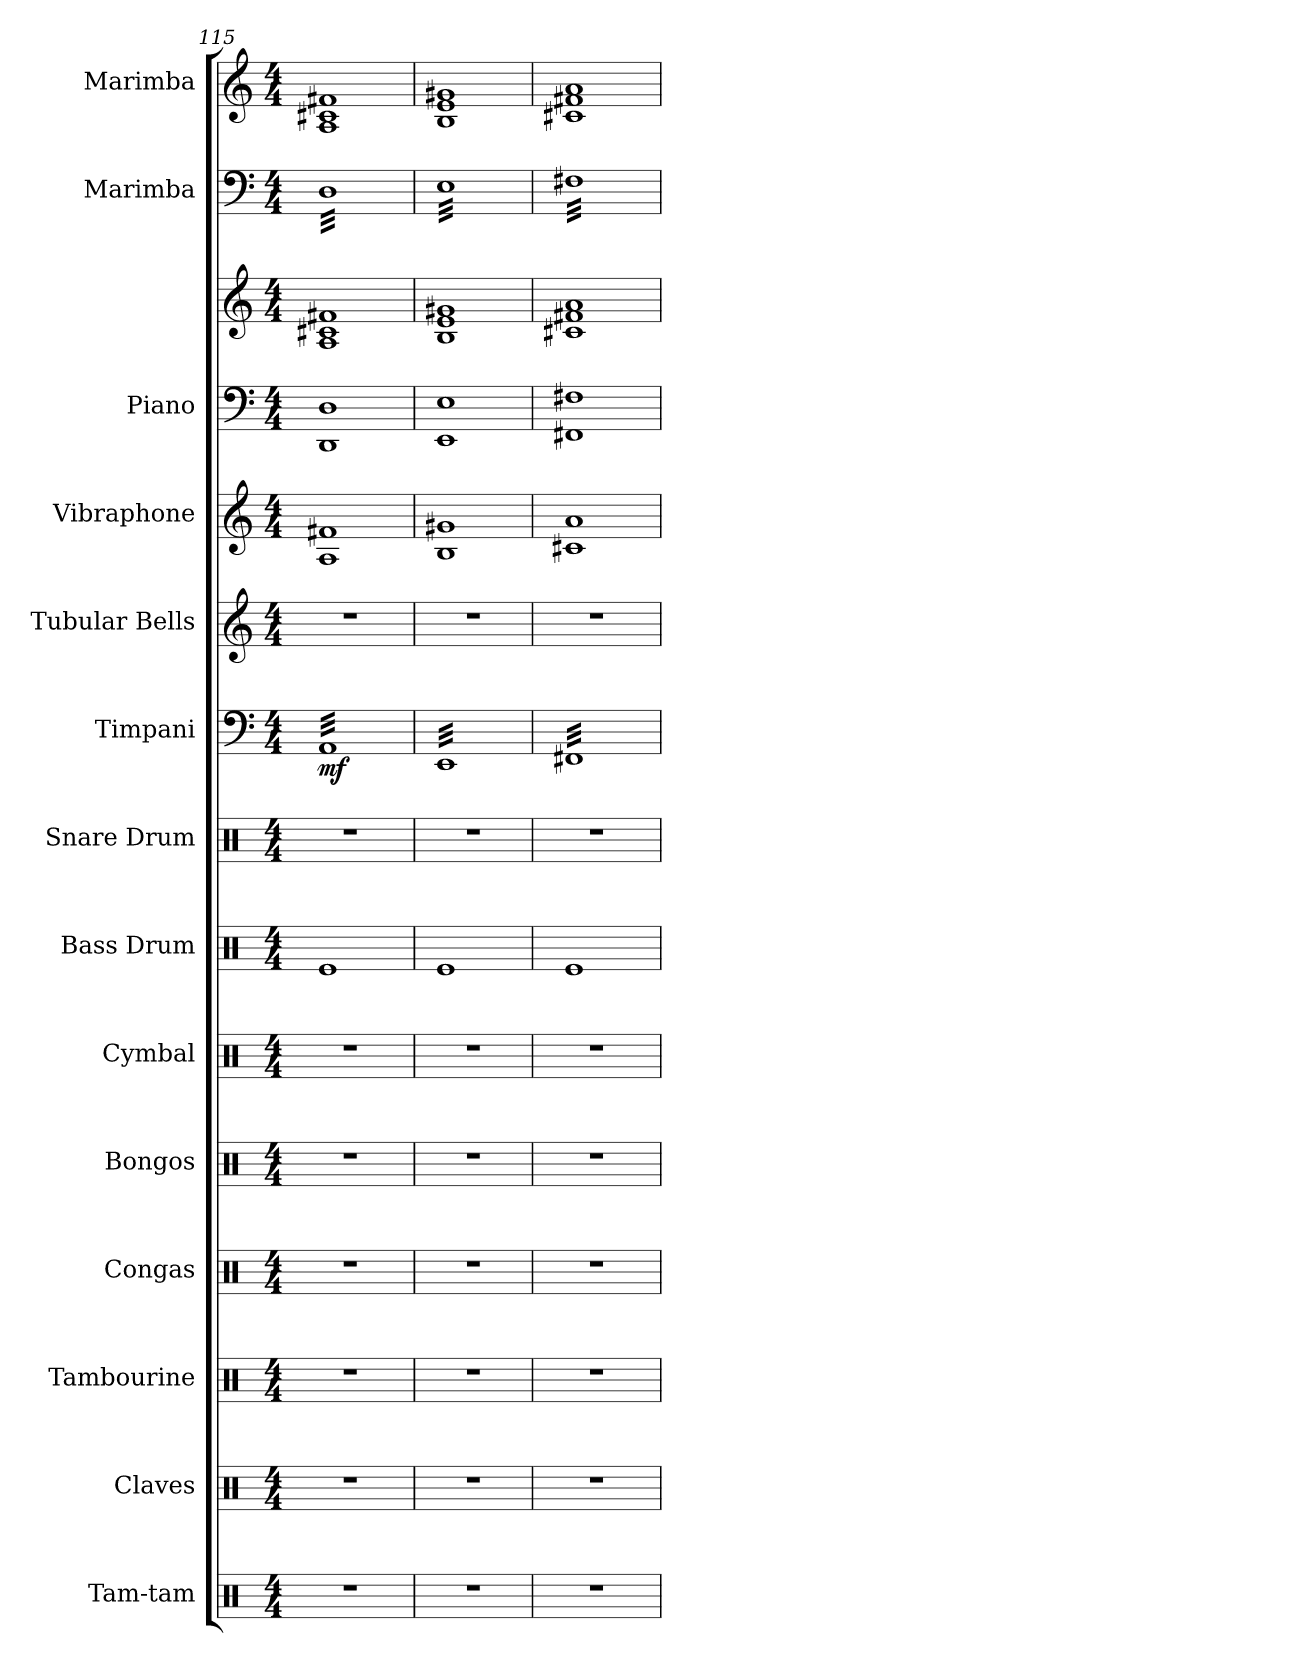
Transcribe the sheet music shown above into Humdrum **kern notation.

**kern	**kern	**kern	**kern	**kern	**kern	**kern	**kern	**kern	**dynam	**kern	**kern	**kern	**kern	**kern	**kern
*part14	*part13	*part12	*part11	*part10	*part9	*part8	*part7	*part6	*part6	*part5	*part4	*part3	*part3	*part2	*part1
*staff15	*staff14	*staff13	*staff12	*staff11	*staff10	*staff9	*staff8	*staff7	*staff7	*staff6	*staff5	*staff4	*staff3	*staff2	*staff1
*I"Tam-tam	*I"Claves	*I"Tambourine	*I"Congas	*I"Bongos	*I"Cymbal	*I"Bass Drum	*I"Snare Drum	*I"Timpani	*	*I"Tubular Bells	*I"Vibraphone	*I"Piano	*	*I"Marimba	*I"Marimba
*I'Tam-tam	*I'Clv.	*I'Tamb.	*I'Co.	*I'Bo.	*I'Cym.	*I'B. Dr.	*I'Sn. Dr.	*I'Timp.	*	*I'Tu. Be.	*I'Vib.	*I'Pno.	*	*I'Mrm.	*I'Mrm.
!!LO:PB:g=z
*clefX	*clefX	*clefX	*clefX	*clefX	*clefX	*clefX	*clefX	*clefF4	*	*clefG2	*clefG2	*clefF4	*clefG2	*clefF4	*clefG2
*k[]	*k[]	*k[]	*k[]	*k[]	*k[]	*k[]	*k[]	*k[]	*	*k[]	*k[]	*k[]	*k[]	*k[]	*k[]
*M4/4	*M4/4	*M4/4	*M4/4	*M4/4	*M4/4	*M4/4	*M4/4	*M4/4	*	*M4/4	*M4/4	*M4/4	*M4/4	*M4/4	*M4/4
=115	=115	=115	=115	=115	=115	=115	=115	=115	=115	=115	=115	=115	=115	=115	=115
!	!	!	!	!	!	!	!	!	!LO:DY:b	!	!	!	!	!	!
*	*	*	*	*	*	*	*	*tremolo	*	*	*	*	*	*	*
*	*	*	*	*	*	*	*	*	*	*	*	*	*	*tremolo	*
1r	1r	1r	1r	1r	1r	1Re	1r	32AALLL	mf	1r	1A 1f#X	1DD 1D	1A 1c#X 1f#X	32DLLL	1A 1c#X 1f#X
.	.	.	.	.	.	.	.	32AA	.	.	.	.	.	32D	.
.	.	.	.	.	.	.	.	32AA	.	.	.	.	.	32D	.
.	.	.	.	.	.	.	.	32AA	.	.	.	.	.	32D	.
.	.	.	.	.	.	.	.	32AA	.	.	.	.	.	32D	.
.	.	.	.	.	.	.	.	32AA	.	.	.	.	.	32D	.
.	.	.	.	.	.	.	.	32AA	.	.	.	.	.	32D	.
.	.	.	.	.	.	.	.	32AA	.	.	.	.	.	32D	.
.	.	.	.	.	.	.	.	32AA	.	.	.	.	.	32D	.
.	.	.	.	.	.	.	.	32AA	.	.	.	.	.	32D	.
.	.	.	.	.	.	.	.	32AA	.	.	.	.	.	32D	.
.	.	.	.	.	.	.	.	32AA	.	.	.	.	.	32D	.
.	.	.	.	.	.	.	.	32AA	.	.	.	.	.	32D	.
.	.	.	.	.	.	.	.	32AA	.	.	.	.	.	32D	.
.	.	.	.	.	.	.	.	32AA	.	.	.	.	.	32D	.
.	.	.	.	.	.	.	.	32AA	.	.	.	.	.	32D	.
.	.	.	.	.	.	.	.	32AA	.	.	.	.	.	32D	.
.	.	.	.	.	.	.	.	32AA	.	.	.	.	.	32D	.
.	.	.	.	.	.	.	.	32AA	.	.	.	.	.	32D	.
.	.	.	.	.	.	.	.	32AA	.	.	.	.	.	32D	.
.	.	.	.	.	.	.	.	32AA	.	.	.	.	.	32D	.
.	.	.	.	.	.	.	.	32AA	.	.	.	.	.	32D	.
.	.	.	.	.	.	.	.	32AA	.	.	.	.	.	32D	.
.	.	.	.	.	.	.	.	32AA	.	.	.	.	.	32D	.
.	.	.	.	.	.	.	.	32AA	.	.	.	.	.	32D	.
.	.	.	.	.	.	.	.	32AA	.	.	.	.	.	32D	.
.	.	.	.	.	.	.	.	32AA	.	.	.	.	.	32D	.
.	.	.	.	.	.	.	.	32AA	.	.	.	.	.	32D	.
.	.	.	.	.	.	.	.	32AA	.	.	.	.	.	32D	.
.	.	.	.	.	.	.	.	32AA	.	.	.	.	.	32D	.
.	.	.	.	.	.	.	.	32AA	.	.	.	.	.	32D	.
.	.	.	.	.	.	.	.	32AAJJJ	.	.	.	.	.	32DJJJ	.
=116	=116	=116	=116	=116	=116	=116	=116	=116	=116	=116	=116	=116	=116	=116	=116
1r	1r	1r	1r	1r	1r	1Re	1r	32EELLL	.	1r	1B 1g#X	1EE 1E	1B 1e 1g#X	32ELLL	1B 1e 1g#X
.	.	.	.	.	.	.	.	32EE	.	.	.	.	.	32E	.
.	.	.	.	.	.	.	.	32EE	.	.	.	.	.	32E	.
.	.	.	.	.	.	.	.	32EE	.	.	.	.	.	32E	.
.	.	.	.	.	.	.	.	32EE	.	.	.	.	.	32E	.
.	.	.	.	.	.	.	.	32EE	.	.	.	.	.	32E	.
.	.	.	.	.	.	.	.	32EE	.	.	.	.	.	32E	.
.	.	.	.	.	.	.	.	32EE	.	.	.	.	.	32E	.
.	.	.	.	.	.	.	.	32EE	.	.	.	.	.	32E	.
.	.	.	.	.	.	.	.	32EE	.	.	.	.	.	32E	.
.	.	.	.	.	.	.	.	32EE	.	.	.	.	.	32E	.
.	.	.	.	.	.	.	.	32EE	.	.	.	.	.	32E	.
.	.	.	.	.	.	.	.	32EE	.	.	.	.	.	32E	.
.	.	.	.	.	.	.	.	32EE	.	.	.	.	.	32E	.
.	.	.	.	.	.	.	.	32EE	.	.	.	.	.	32E	.
.	.	.	.	.	.	.	.	32EE	.	.	.	.	.	32E	.
.	.	.	.	.	.	.	.	32EE	.	.	.	.	.	32E	.
.	.	.	.	.	.	.	.	32EE	.	.	.	.	.	32E	.
.	.	.	.	.	.	.	.	32EE	.	.	.	.	.	32E	.
.	.	.	.	.	.	.	.	32EE	.	.	.	.	.	32E	.
.	.	.	.	.	.	.	.	32EE	.	.	.	.	.	32E	.
.	.	.	.	.	.	.	.	32EE	.	.	.	.	.	32E	.
.	.	.	.	.	.	.	.	32EE	.	.	.	.	.	32E	.
.	.	.	.	.	.	.	.	32EE	.	.	.	.	.	32E	.
.	.	.	.	.	.	.	.	32EE	.	.	.	.	.	32E	.
.	.	.	.	.	.	.	.	32EE	.	.	.	.	.	32E	.
.	.	.	.	.	.	.	.	32EE	.	.	.	.	.	32E	.
.	.	.	.	.	.	.	.	32EE	.	.	.	.	.	32E	.
.	.	.	.	.	.	.	.	32EE	.	.	.	.	.	32E	.
.	.	.	.	.	.	.	.	32EE	.	.	.	.	.	32E	.
.	.	.	.	.	.	.	.	32EE	.	.	.	.	.	32E	.
.	.	.	.	.	.	.	.	32EEJJJ	.	.	.	.	.	32EJJJ	.
=117	=117	=117	=117	=117	=117	=117	=117	=117	=117	=117	=117	=117	=117	=117	=117
1r	1r	1r	1r	1r	1r	1Re	1r	32FF#XLLL	.	1r	1c#X 1a	1FF#X 1F#X	1c#X 1f#X 1a	32F#XLLL	1c#X 1f#X 1a
.	.	.	.	.	.	.	.	32FF#X	.	.	.	.	.	32F#X	.
.	.	.	.	.	.	.	.	32FF#X	.	.	.	.	.	32F#X	.
.	.	.	.	.	.	.	.	32FF#X	.	.	.	.	.	32F#X	.
.	.	.	.	.	.	.	.	32FF#X	.	.	.	.	.	32F#X	.
.	.	.	.	.	.	.	.	32FF#X	.	.	.	.	.	32F#X	.
.	.	.	.	.	.	.	.	32FF#X	.	.	.	.	.	32F#X	.
.	.	.	.	.	.	.	.	32FF#X	.	.	.	.	.	32F#X	.
.	.	.	.	.	.	.	.	32FF#X	.	.	.	.	.	32F#X	.
.	.	.	.	.	.	.	.	32FF#X	.	.	.	.	.	32F#X	.
.	.	.	.	.	.	.	.	32FF#X	.	.	.	.	.	32F#X	.
.	.	.	.	.	.	.	.	32FF#X	.	.	.	.	.	32F#X	.
.	.	.	.	.	.	.	.	32FF#X	.	.	.	.	.	32F#X	.
.	.	.	.	.	.	.	.	32FF#X	.	.	.	.	.	32F#X	.
.	.	.	.	.	.	.	.	32FF#X	.	.	.	.	.	32F#X	.
.	.	.	.	.	.	.	.	32FF#X	.	.	.	.	.	32F#X	.
.	.	.	.	.	.	.	.	32FF#X	.	.	.	.	.	32F#X	.
.	.	.	.	.	.	.	.	32FF#X	.	.	.	.	.	32F#X	.
.	.	.	.	.	.	.	.	32FF#X	.	.	.	.	.	32F#X	.
.	.	.	.	.	.	.	.	32FF#X	.	.	.	.	.	32F#X	.
.	.	.	.	.	.	.	.	32FF#X	.	.	.	.	.	32F#X	.
.	.	.	.	.	.	.	.	32FF#X	.	.	.	.	.	32F#X	.
.	.	.	.	.	.	.	.	32FF#X	.	.	.	.	.	32F#X	.
.	.	.	.	.	.	.	.	32FF#X	.	.	.	.	.	32F#X	.
.	.	.	.	.	.	.	.	32FF#X	.	.	.	.	.	32F#X	.
.	.	.	.	.	.	.	.	32FF#X	.	.	.	.	.	32F#X	.
.	.	.	.	.	.	.	.	32FF#X	.	.	.	.	.	32F#X	.
.	.	.	.	.	.	.	.	32FF#X	.	.	.	.	.	32F#X	.
.	.	.	.	.	.	.	.	32FF#X	.	.	.	.	.	32F#X	.
.	.	.	.	.	.	.	.	32FF#X	.	.	.	.	.	32F#X	.
.	.	.	.	.	.	.	.	32FF#X	.	.	.	.	.	32F#X	.
.	.	.	.	.	.	.	.	32FF#XJJJ	.	.	.	.	.	32F#XJJJ	.
*	*	*	*	*	*	*	*	*	*	*	*	*	*	*Xtremolo	*
*	*	*	*	*	*	*	*	*Xtremolo	*	*	*	*	*	*	*
=	=	=	=	=	=	=	=	=	=	=	=	=	=	=	=
*-	*-	*-	*-	*-	*-	*-	*-	*-	*-	*-	*-	*-	*-	*-	*-
